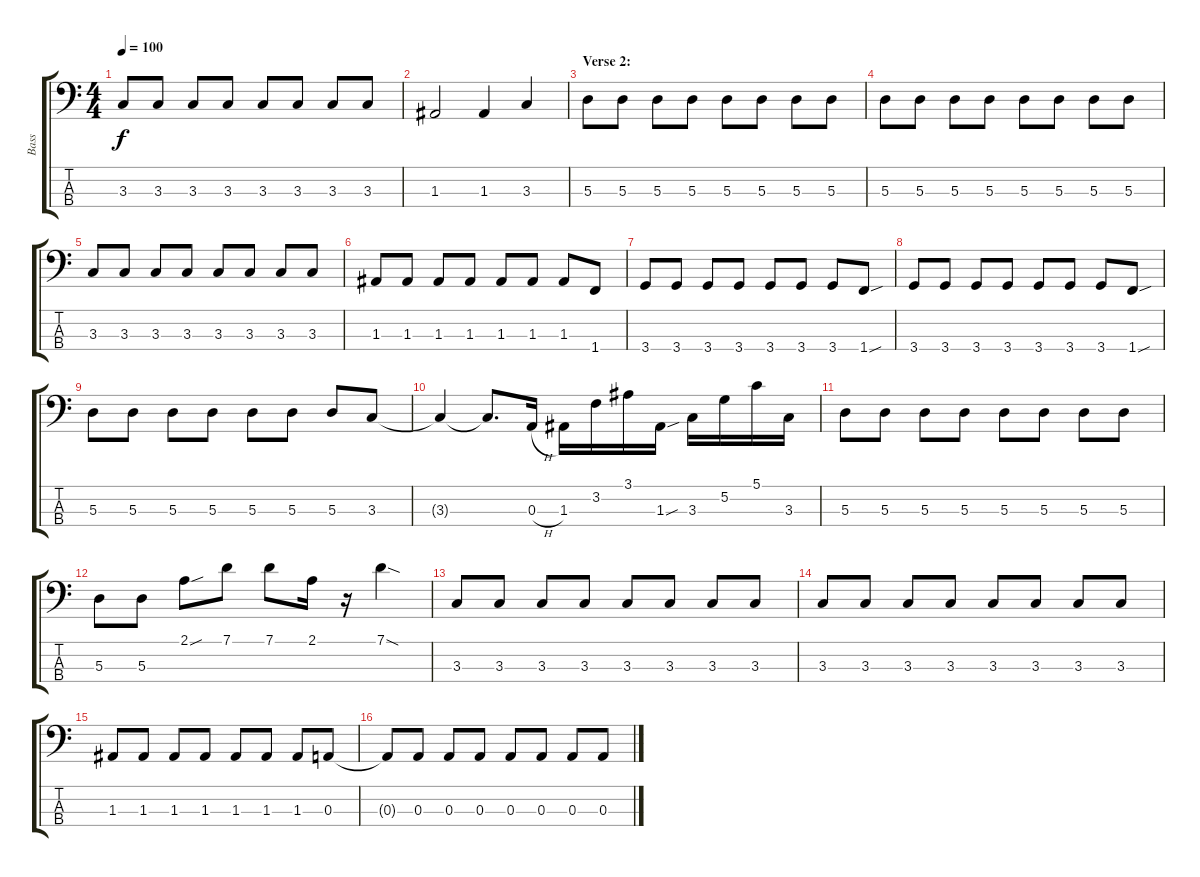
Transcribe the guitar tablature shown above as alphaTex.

\track ("Bass" "Bass") {instrument electricbasspick}
\staff {score tabs}
\tuning (G2 D2 A1 E1) {hide}
\ts (4 4)
\tempo 100
\clef f4
\ks c
3.3.8{dy f} 3.3.8 3.3.8 3.3.8 3.3.8 3.3.8 3.3.8 3.3.8 |
1.3.2 1.3.4 3.3.4 |
\section ("" "Verse 2:")
5.3.8 5.3.8 5.3.8 5.3.8 5.3.8 5.3.8 5.3.8 5.3.8 |
5.3.8 5.3.8 5.3.8 5.3.8 5.3.8 5.3.8 5.3.8 5.3.8 |
3.3.8 3.3.8 3.3.8 3.3.8 3.3.8 3.3.8 3.3.8 3.3.8 |
1.3.8 1.3.8 1.3.8 1.3.8 1.3.8 1.3.8 1.3.8 1.4.8 |
3.4.8 3.4.8 3.4.8 3.4.8 3.4.8 3.4.8 3.4.8 1.4{sou}.8 |
3.4.8 3.4.8 3.4.8 3.4.8 3.4.8 3.4.8 3.4.8 1.4{sou}.8 |
5.3.8 5.3.8 5.3.8 5.3.8 5.3.8 5.3.8 5.3.8 3.3.8 |
3.3{t}.4 3.3{t}.8{d} 0.3{h}.16 1.3.16 3.2.16 3.1.16 1.3{sou}.16 3.3.16 5.2.16 5.1.16 3.3.16 |
5.3.8 5.3.8 5.3.8 5.3.8 5.3.8 5.3.8 5.3.8 5.3.8 |
5.3.8 5.3.8 2.1{sou}.8 7.1.8 7.1.8 2.1.16 r.16 7.1{sod}.4 |
3.3.8 3.3.8 3.3.8 3.3.8 3.3.8 3.3.8 3.3.8 3.3.8 |
3.3.8 3.3.8 3.3.8 3.3.8 3.3.8 3.3.8 3.3.8 3.3.8 |
1.3.8 1.3.8 1.3.8 1.3.8 1.3.8 1.3.8 1.3.8 0.3.8 |
0.3{t}.8 0.3.8 0.3.8 0.3.8 0.3.8 0.3.8 0.3.8 0.3.8
